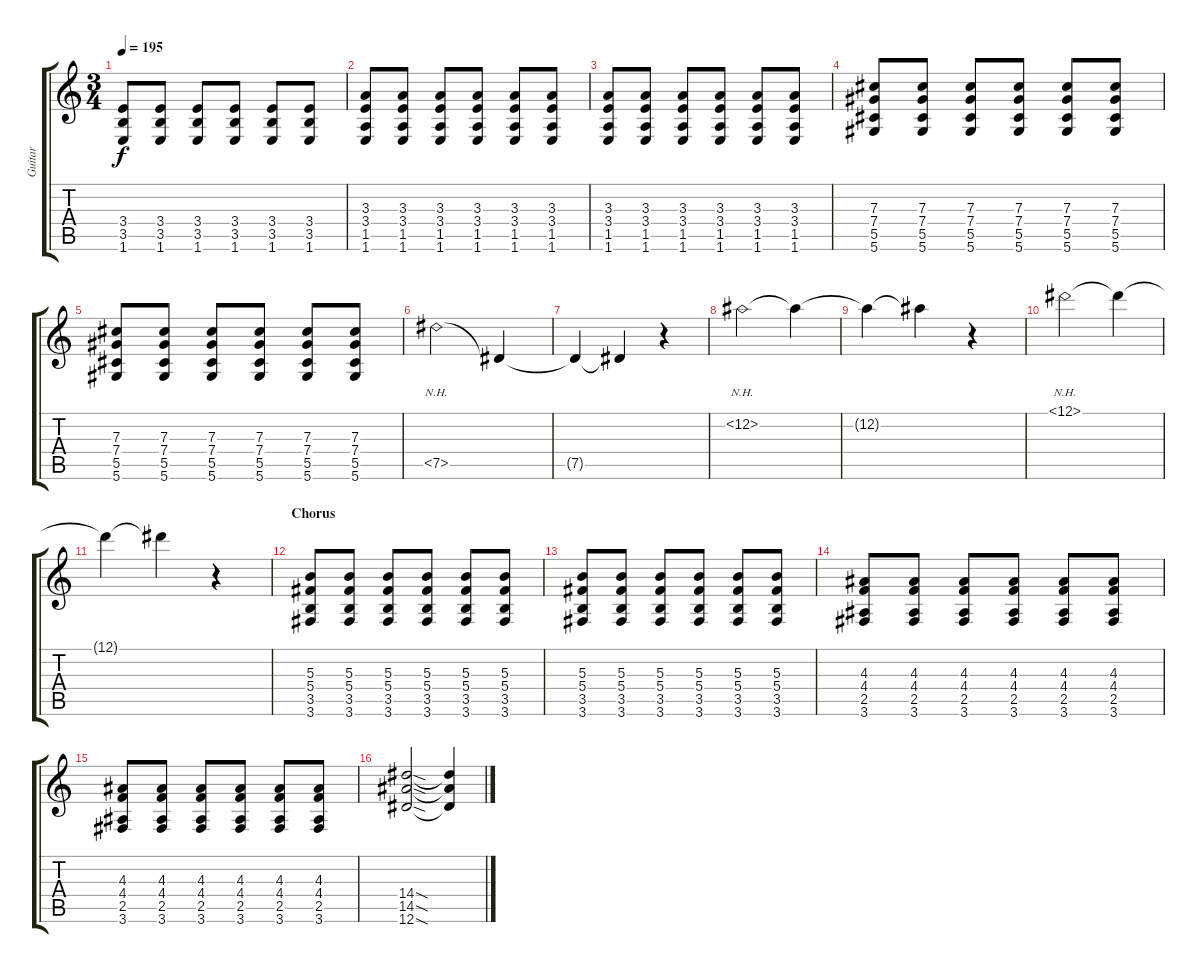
\track ("Guitar" "Guitar") {instrument acousticguitarnylon}
\staff {score tabs}
\tuning (Eb4 Bb3 Gb3 Db3 Ab2 Eb2) {hide}
\ts (3 4)
\tempo 195
\clef g2
\ks c
(3.4 3.5 1.6).8{dy f} (3.4 3.5 1.6).8 (3.4 3.5 1.6).8 (3.4 3.5 1.6).8 (3.4 3.5 1.6).8 (3.4 3.5 1.6).8 |
(3.3 3.4 1.5 1.6).8 (3.3 3.4 1.5 1.6).8 (3.3 3.4 1.5 1.6).8 (3.3 3.4 1.5 1.6).8 (3.3 3.4 1.5 1.6).8 (3.3 3.4 1.5 1.6).8 |
(3.3 3.4 1.5 1.6).8 (3.3 3.4 1.5 1.6).8 (3.3 3.4 1.5 1.6).8 (3.3 3.4 1.5 1.6).8 (3.3 3.4 1.5 1.6).8 (3.3 3.4 1.5 1.6).8 |
(7.3 7.4 5.5 5.6).8 (7.3 7.4 5.5 5.6).8 (7.3 7.4 5.5 5.6).8 (7.3 7.4 5.5 5.6).8 (7.3 7.4 5.5 5.6).8 (7.3 7.4 5.5 5.6).8 |
(7.3 7.4 5.5 5.6).8 (7.3 7.4 5.5 5.6).8 (7.3 7.4 5.5 5.6).8 (7.3 7.4 5.5 5.6).8 (7.3 7.4 5.5 5.6).8 (7.3 7.4 5.5 5.6).8 |
7.5{nh}.2{instrument acousticguitarnylon} 7.5{t}.4 |
7.5{t}.4 7.5{t}.4 r.4 |
12.2{nh}.2 12.2{t}.4 |
12.2{t}.4 12.2{t}.4 r.4 |
12.1{nh}.2 12.1{t}.4 |
12.1{t}.4 12.1{t}.4 r.4 |
\section ("" "Chorus")
(5.3 5.4 3.5 3.6).8{instrument overdrivenguitar} (5.3 5.4 3.5 3.6).8 (5.3 5.4 3.5 3.6).8 (5.3 5.4 3.5 3.6).8 (5.3 5.4 3.5 3.6).8 (5.3 5.4 3.5 3.6).8 |
(5.3 5.4 3.5 3.6).8 (5.3 5.4 3.5 3.6).8 (5.3 5.4 3.5 3.6).8 (5.3 5.4 3.5 3.6).8 (5.3 5.4 3.5 3.6).8 (5.3 5.4 3.5 3.6).8 |
(4.3 4.4 2.5 3.6).8 (4.3 4.4 2.5 3.6).8 (4.3 4.4 2.5 3.6).8 (4.3 4.4 2.5 3.6).8 (4.3 4.4 2.5 3.6).8 (4.3 4.4 2.5 3.6).8 |
(4.3 4.4 2.5 3.6).8 (4.3 4.4 2.5 3.6).8 (4.3 4.4 2.5 3.6).8 (4.3 4.4 2.5 3.6).8 (4.3 4.4 2.5 3.6).8 (4.3 4.4 2.5 3.6).8 |
(14.4{sod} 14.5{sod} 12.6{sod}).2 (14.4{t} 14.5{t} 12.6{t}).4
